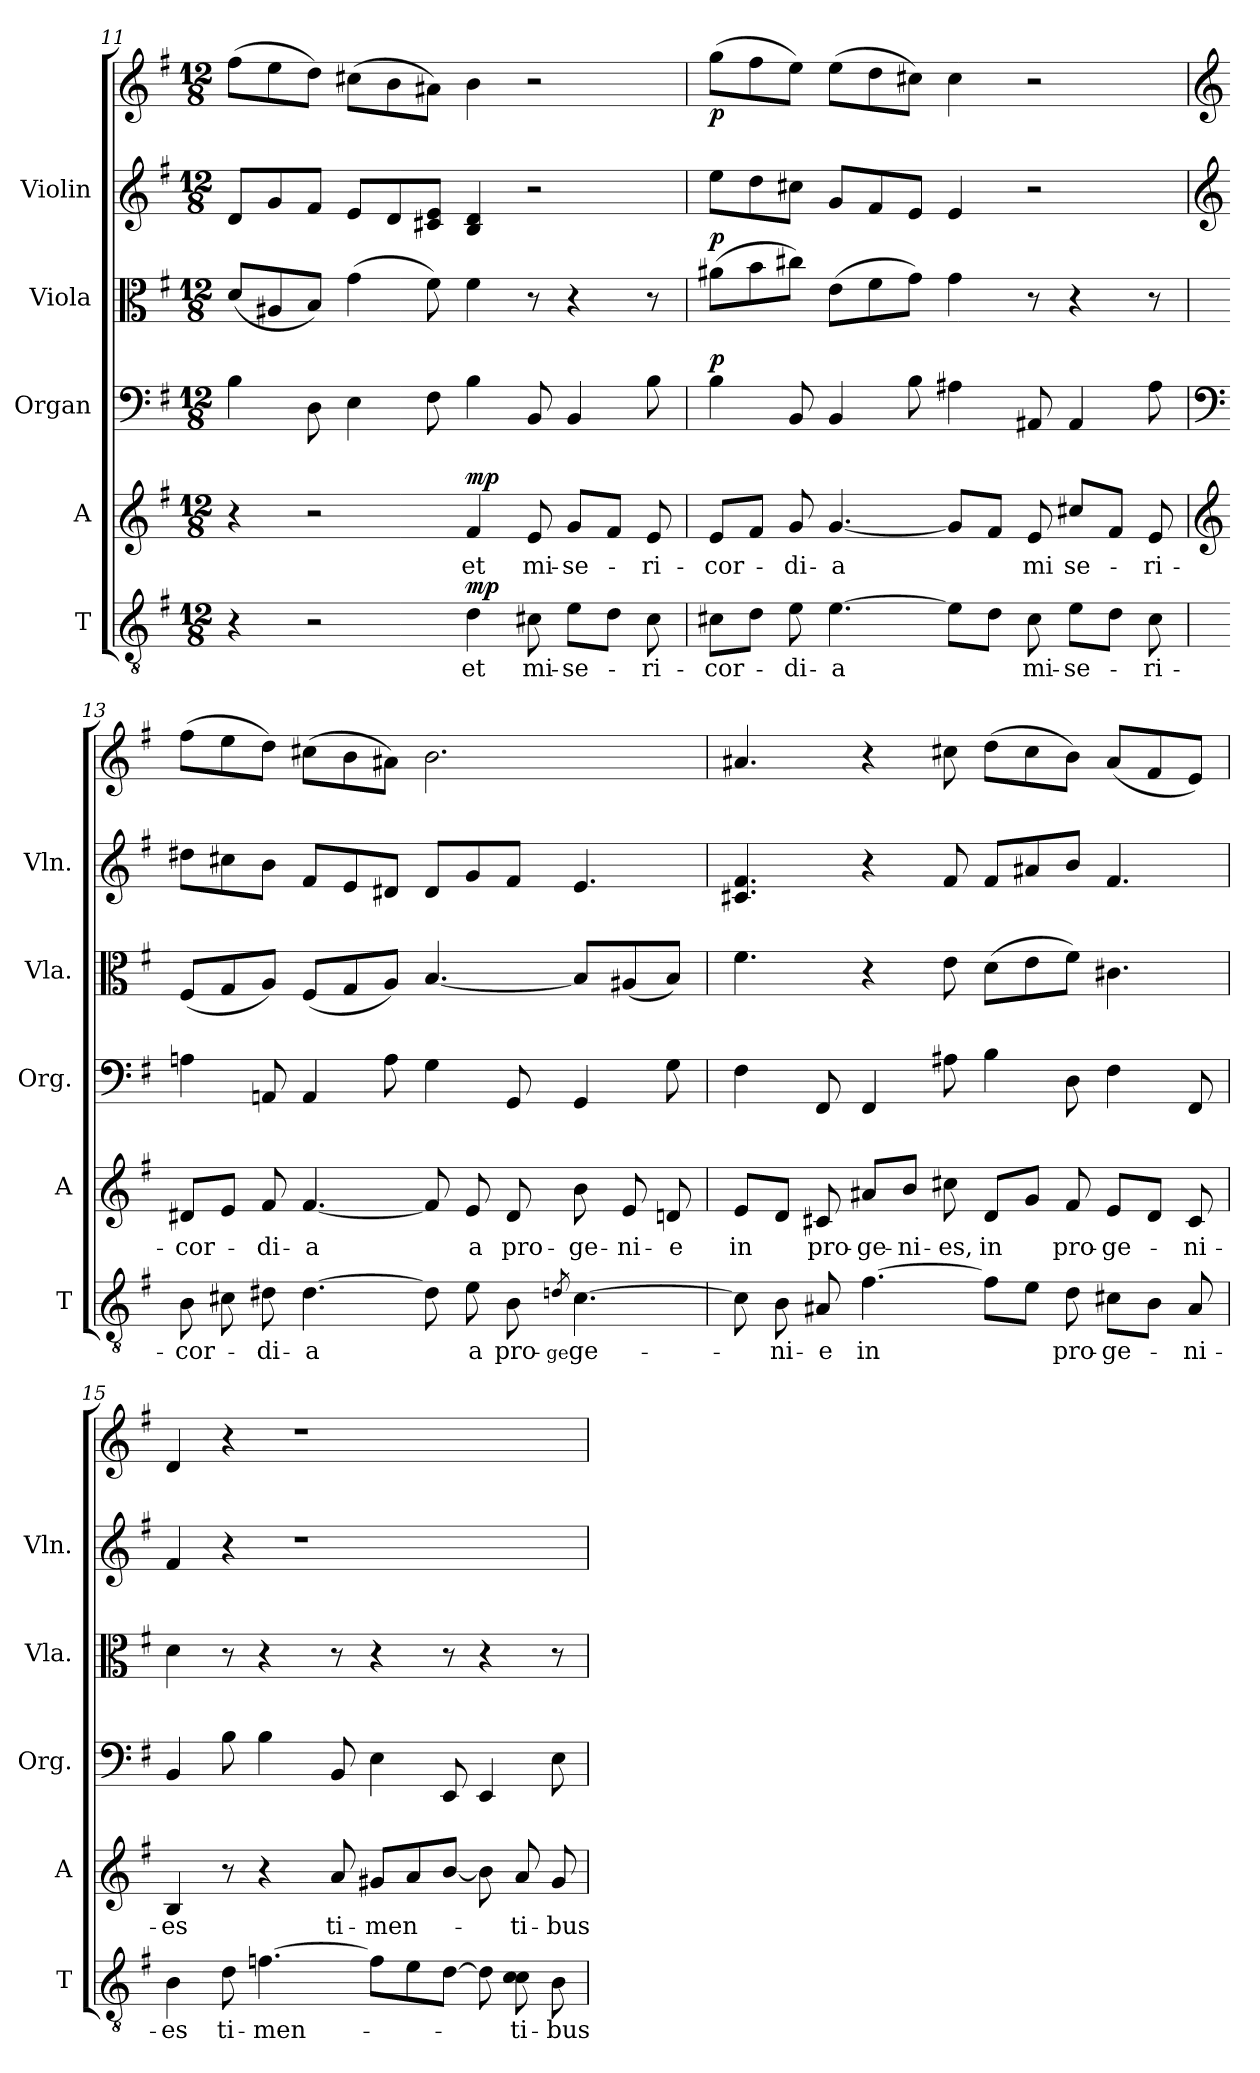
**kern	**text	**dynam	**kern	**text	**dynam	**kern	**dynam	**kern	**dynam	**kern	**kern	**dynam
*part5	*part5	*part5	*part4	*part4	*part4	*part3	*part3	*part2	*part2	*part1	*part1	*part1
*staff6	*staff6	*staff6	*staff5	*staff5	*staff5	*staff4	*staff4	*staff3	*staff3	*staff2	*staff1	*staff1/2
*I"T	*	*	*I"A	*	*	*I"Organ	*	*I"Viola	*	*I"Violin	*	*
*I'T	*	*	*I'A	*	*	*I'Org.	*	*I'Vla.	*	*I'Vln.	*	*
!!LO:LB:g=z
*clefGv2	*	*	*clefG2	*	*	*clefF4	*	*clefC3	*	*clefG2	*clefG2	*
*k[f#]	*	*	*k[f#]	*	*	*k[f#]	*	*k[f#]	*	*k[f#]	*k[f#]	*
*M12/8	*	*	*M12/8	*	*	*M12/8	*	*M12/8	*	*M12/8	*M12/8	*
=11	=11	=11	=11	=11	=11	=11	=11	=11	=11	=11	=11	=11
4r	.	.	4r	.	.	4B\	.	(8d/L	.	8d/L	(8ff#\L	.
.	.	.	.	.	.	.	.	8A#X/	.	8g/	8ee\	.
2r	.	.	2r	.	.	8D\	.	8B/J)	.	8f#/J	8dd\J)	.
.	.	.	.	.	.	4E\	.	(>4g\	.	8e/L	(8cc#X\L	.
.	.	.	.	.	.	.	.	.	.	8d/	8b\	.
.	.	.	.	.	.	8F#\	.	8f#\)	.	8c#X/ 8e/J	8a#X\J)	.
!	!	!LO:DY:a	!	!	!LO:DY:a	!	!	!	!	!	!	!
4d\	et	mp	4f#/	et	mp	4B\	.	4f#\	.	4B/ 4d/	4b\	.
8c#X\	mi-	.	8e/	mi-	.	8BB/	.	8r	.	2r	2r	.
8e\L	-se-	.	8g/L	-se-	.	4BB/	.	4r	.	.	.	.
8d\J	.	.	8f#/J	.	.	.	.	.	.	.	.	.
8c#\	-ri-	.	8e/	-ri-	.	8B\	.	8r	.	.	.	.
=12	=12	=12	=12	=12	=12	=12	=12	=12	=12	=12	=12	=12
!	!	!	!	!	!	!	!LO:DY:a	!	!LO:DY:a	!	!	!LO:DY:b
8c#X\L	-cor-	.	8e/L	-cor-	.	4B\	p	(>8a#X\L	p	8ee\L	(8gg\L	p
8d\J	.	.	8f#/J	.	.	.	.	8b\	.	8dd\	8ff#\	.
8e\	-di-	.	8g/	-di-	.	8BB/	.	8cc#X\J)	.	8cc#X\J	8ee\J)	.
[4.e\	-a	.	[4.g/	-a	.	4BB/	.	(>8e\L	.	8g/L	(8ee\L	.
.	.	.	.	.	.	.	.	8f#\	.	8f#/	8dd\	.
.	.	.	.	.	.	8B\	.	8g\J)	.	8e/J	8cc#X\J)	.
8e\L]	.	.	8g/L]	.	.	4A#X\	.	4g\	.	4e/	4cc#\	.
8d\J	.	.	8f#/J	.	.	.	.	.	.	.	.	.
8c#\	mi-	.	8e/	mi	.	8AA#X/	.	8r	.	2r	2r	.
8e\L	-se-	.	8cc#X/L	-se-	.	4AA#/	.	4r	.	.	.	.
8d\J	.	.	8f#/J	.	.	.	.	.	.	.	.	.
8c#\	-ri-	.	8e/	-ri-	.	8A#\	.	8r	.	.	.	.
!!LO:PB:g=z
=13	=13	=13	=13	=13	=13	=13	=13	=13	=13	=13	=13	=13
*	*	*	*clefG2	*	*	*clefF4	*	*	*	*clefG2	*clefG2	*
8B\	-cor-	.	8d#X/L	-cor-	.	4An\	.	(8F#/L	.	8dd#X\L	(8ff#\L	.
8c#X\	.	.	8e/J	.	.	.	.	8G/	.	8cc#X\	8ee\	.
8d#X\	-di-	.	8f#/	-di-	.	8AAn/	.	8A/J)	.	8b\J	8dd\J)	.
[4.d#\	-a	.	[4.f#/	-a	.	4AA/	.	(8F#/L	.	8f#/L	(8cc#X\L	.
.	.	.	.	.	.	.	.	8G/	.	8e/	8b\	.
.	.	.	.	.	.	8A\	.	8A/J)	.	8d#X/J	8a#X\J)	.
8d#\]	.	.	8f#/]	.	.	4G\	.	[4.B/	.	8d#/L	2.b\	.
8e\	a	.	8e/	a	.	.	.	.	.	8g/	.	.
8B\	pro-	.	8d#/	pro-	.	8GG/	.	.	.	8f#/J	.	.
8qdn/	-ge-	.	.	.	.	.	.	.	.	.	.	.
[4.c#\	-ge-	.	8b\	-ge-	.	4GG/	.	8B/L]	.	4.e/	.	.
.	.	.	8e/	-ni-	.	.	.	(8A#X/	.	.	.	.
.	.	.	8dn/	-e	.	8G\	.	8B/J)	.	.	.	.
=14	=14	=14	=14	=14	=14	=14	=14	=14	=14	=14	=14	=14
8c#\]	.	.	8e/L	in	.	4F#\	.	4.f#\	.	4.c#X/ 4.f#/	4.a#X/	.
8B\	-ni-	.	8d/J	.	.	.	.	.	.	.	.	.
8A#X/	-e	.	8c#X/	pro-	.	8FF#/	.	.	.	.	.	.
[4.f#\	in	.	8a#X/L	-ge-	.	4FF#/	.	4r	.	4r	4r	.
.	.	.	8b/J	-ni-	.	.	.	.	.	.	.	.
.	.	.	8cc#X\	-es,	.	8A#X\	.	8e\	.	8f#/	8cc#X\	.
8f#\L]	.	.	8d/L	in	.	4B\	.	(>8d\L	.	8f#/L	(8dd\L	.
8e\J	.	.	8g/J	.	.	.	.	8e\	.	8a#X/	8cc#\	.
8d\	pro-	.	8f#/	pro-	.	8D\	.	8f#\J)	.	8b/J	8b\J)	.
8c#X\L	-ge-	.	8e/L	-ge-	.	4F#\	.	4.c#X\	.	4.f#/	(8a#/L	.
8B\J	.	.	8d/J	.	.	.	.	.	.	.	8f#/	.
8A#/	-ni-	.	8c#/	-ni-	.	8FF#/	.	.	.	.	8e/J)	.
!!LO:LB:g=z
=15	=15	=15	=15	=15	=15	=15	=15	=15	=15	=15	=15	=15
4B\	-es	.	4B/	-es	.	4BB/	.	4d\	.	4f#/	4d/	.
8d\	ti-	.	8r	.	.	8B\	.	8r	.	4r	4r	.
[4.fn\	-men-	.	4r	.	.	4B\	.	4r	.	.	.	.
.	.	.	.	.	.	.	.	.	.	1r	1r	.
.	.	.	8a/	ti-	.	8BB/	.	8r	.	.	.	.
8f\L]	.	.	8g#X/L	-men-	.	4E\	.	4r	.	.	.	.
8e\	.	.	8a/	.	.	.	.	.	.	.	.	.
[8d\J	.	.	[8b/J	.	.	8EE/	.	8r	.	.	.	.
8d\]	.	.	8b\]	.	.	4EE/	.	4r	.	.	.	.
8c\ 8c\	-ti-	.	8a/	-ti-	.	.	.	.	.	.	.	.
8B\	-bus	.	8g#/	-bus	.	8E\	.	8r	.	.	.	.
=	=	=	=	=	=	=	=	=	=	=	=	=
*-	*-	*-	*-	*-	*-	*-	*-	*-	*-	*-	*-	*-
